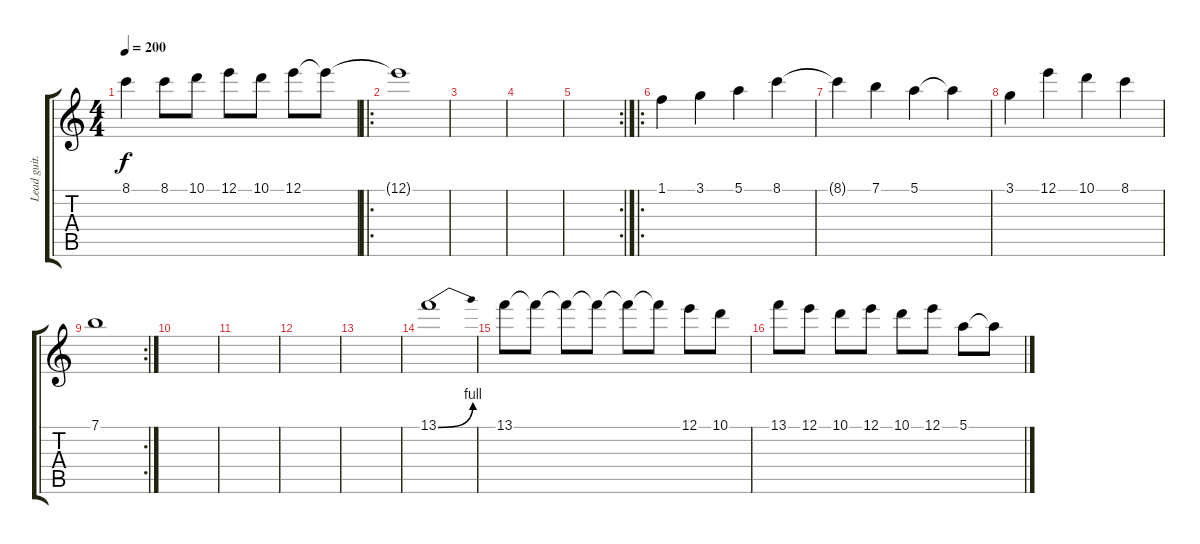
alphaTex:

\track ("Lead guit." "Lead guit.") {instrument overdrivenguitar}
\staff {score tabs}
\tuning (E4 B3 G3 D3 A2 E2) {hide}
\ts (4 4)
\tempo 200
\clef g2
\ks c
8.1{t}.4{dy f} 8.1.8 10.1.8 12.1.8 10.1.8 12.1.8 12.1{t}.8 |
\ro
12.1{t}.1{volume 0} |
|
|
\rc 2
|
\ro
1.1.4{volume 15 instrument electricguitarjazz} 3.1.4 5.1.4 8.1.4 |
8.1{t}.4 7.1.4 5.1.4 5.1{t}.4 |
3.1.4 12.1.4 10.1.4 8.1.4 |
\rc 2
7.1.1 |
|
|
|
|
13.1{be (bend 0 0 60 4)}.1{volume 15 instrument distortionguitar} |
13.1.8 13.1{t}.8 13.1{t}.8 13.1{t}.8 13.1{t}.8 13.1{t}.8 12.1.8 10.1.8 |
13.1.8 12.1.8 10.1.8 12.1.8 10.1.8 12.1.8 5.1.8 5.1{t}.8
